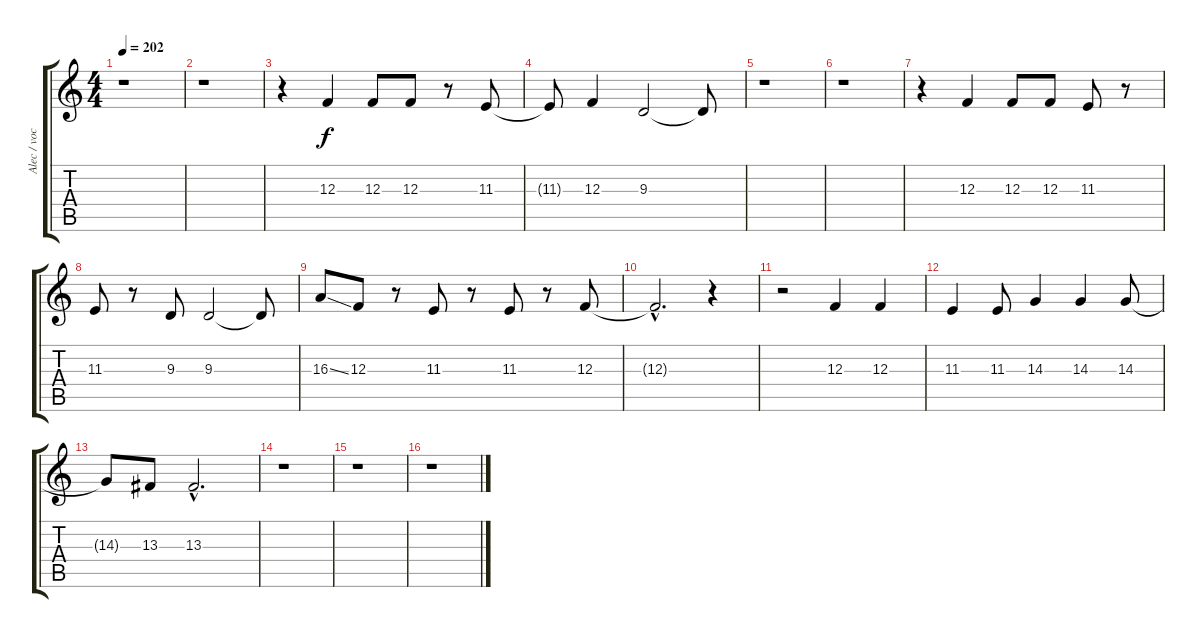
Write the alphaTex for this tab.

\track ("Alec / vocals" "Alec / voc") {instrument lead1square}
\staff {score tabs}
\tuning (D4 A3 F3 C3 G2 D2) {hide}
\ts (4 4)
\tempo 202
\clef g2
\ks c
r.1{dy f} |
r.1 |
r.4 12.3.4 12.3.8 12.3.8 r.8 11.3.8 |
11.3{t}.8 12.3.4 9.3.2 9.3{t}.8 |
r.1 |
r.1 |
r.4 12.3.4 12.3.8 12.3.8 11.3.8 r.8 |
11.3.8 r.8 9.3.8 9.3.2 9.3{t}.8 |
16.3{ss}.8 12.3.8 r.8 11.3.8 r.8 11.3.8 r.8 12.3.8 |
12.3{hac t}.2{d} r.4 |
r.2 12.3.4 12.3.4 |
11.3.4 11.3.8 14.3.4 14.3.4 14.3.8 |
14.3{t}.8 13.3.8 13.3{hac}.2{d} |
r.1 |
r.1 |
r.1
